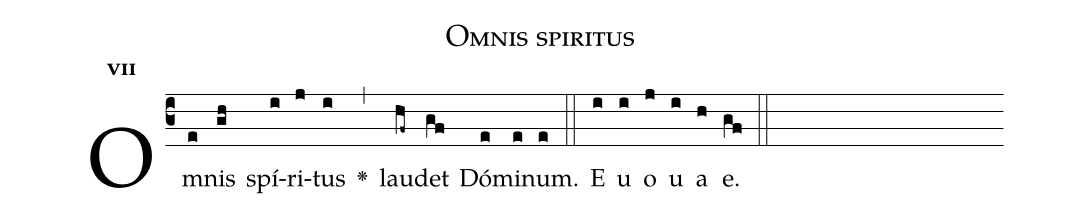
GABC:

name:Omnis spiritus;
office-part:Antiphona;
mode:7;
%%
initial-style: 1;
name: Omnis spiritus;
book: Antiphonae & Responsoria/Tomus III, p. 92;
occasion: Psalterium Hebdomada IV Dominica;
office-part: Laudes Ant 3;
user-notes: ;
commentary: ;
annotation: 7a;
centering-scheme: english;
fontsize: 12;
font: OFLSortsMillGoudy;
height: 11;
width: 4.5;
%%
(c3)Om(e)nis(gh) spí(i)ri(j)tus(i) <v>\greheightstar</v>(,) lau(hf~)det(gf) Dó(e)mi(e)num.(e) (::)
E(i) u(i) o(j) u(i) a(h) e.(gf) (::)
